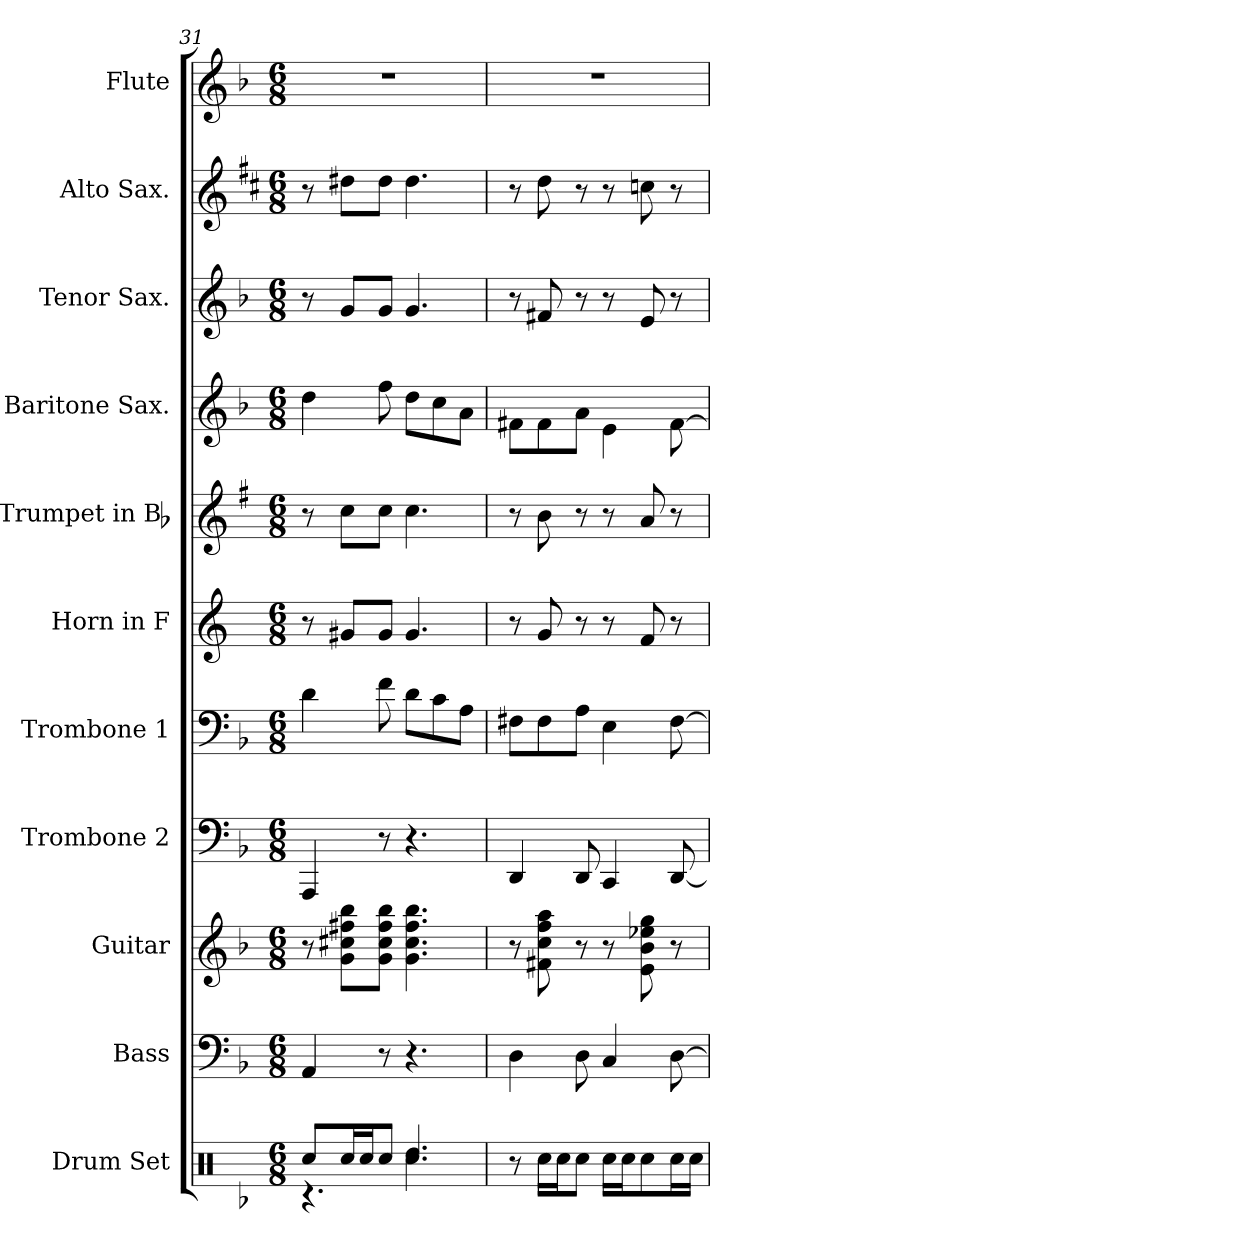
**kern	**kern	**kern	**kern	**kern	**kern	**kern	**kern	**kern	**kern	**kern
*part11	*part10	*part9	*part8	*part7	*part6	*part5	*part4	*part3	*part2	*part1
*staff11	*staff10	*staff9	*staff8	*staff7	*staff6	*staff5	*staff4	*staff3	*staff2	*staff1
*I"Drum Set	*I"Bass	*I"Guitar	*I"Trombone 2	*I"Trombone 1	*I"Horn in F	*I"Trumpet in Bb	*I"Baritone Sax.	*I"Tenor Sax.	*I"Alto Sax.	*I"Flute
*I'D. S.	*I'Bass	*I'Gtr.	*I'Tbn. 2	*I'Tbn. 1	*I'Hn.	*	*I'B. Sx.	*I'T. Sx.	*I'A. Sx.	*I'Fl.
*clefX	*clefF4	*clefG2	*clefF4	*clefF4	*clefG2	*clefG2	*clefG2	*clefG2	*clefG2	*clefG2
*	*ITrd7c12	*ITrd7c12	*	*	*ITrd4c7	*ITrd1c2	*ITrd12c21	*ITrd8c14	*ITrd5c9	*
*k[b-]	*k[b-]	*k[b-]	*k[b-]	*k[b-]	*k[b-]	*k[b-]	*k[b-]	*k[b-]	*k[b-]	*k[b-]
*F:	*F:	*F:	*F:	*F:	*F:	*F:	*F:	*F:	*F:	*F:
*M6/8	*M6/8	*M6/8	*M6/8	*M6/8	*M6/8	*M6/8	*M6/8	*M6/8	*M6/8	*M6/8
=31	=31	=31	=31	=31	=31	=31	=31	=31	=31	=31
!LO:N:head=solid	!	!	!	!	!	!	!	!	!	!
*^	*	*	*	*	*	*	*	*	*	*
8Rcc/L	4.rc	4AAA/	8r	4AAA/	4d\	8r	8r	4d\	8r	8r	2.r
!LO:N:head=solid	!	!	!	!	!	!	!	!	!	!	!
16Rcc/L	.	.	8G\ 8c#X\ 8f#X\ 8b-\L	.	.	8c#X/L	8b-\L	.	8G/L	8f#X\L	.
!LO:N:head=solid	!	!	!	!	!	!	!	!	!	!	!
16Rcc/J	.	.	.	.	.	.	.	.	.	.	.
!LO:N:head=solid	!	!	!	!	!	!	!	!	!	!	!
8Rcc/J	.	8r	8G\ 8c#\ 8f#\ 8b-\J	8r	8f\	8c#/J	8b-\J	8f\	8G/J	8f#\J	.
4.Rcc/	4.Rdd\	4.r	4.G\ 4.c#\ 4.f#\ 4.b-\	4.r	8d\L	4.c#/	4.b-\	8d\L	4.G/	4.f#\	.
.	.	.	.	.	8c\	.	.	8c\	.	.	.
.	.	.	.	.	8A\J	.	.	8A\J	.	.	.
*v	*v	*	*	*	*	*	*	*	*	*	*
!!LO:PB:g=z
=32	=32	=32	=32	=32	=32	=32	=32	=32	=32	=32
8r	4DD\	8r	4DD/	8F#X\L	8r	8r	8F#X\L	8r	8r	2.r
!LO:N:head=solid	!	!	!	!	!	!	!	!	!	!
16Rcc\LL	.	8F#X\ 8c\ 8f\ 8a\	.	8F#\	8c/	8a\	8F#\	8F#X/	8f\	.
!LO:N:head=solid	!	!	!	!	!	!	!	!	!	!
16Rcc\J	.	.	.	.	.	.	.	.	.	.
!LO:N:head=solid	!	!	!	!	!	!	!	!	!	!
8Rcc\J	8DD\	8r	8DD/	8A\J	8r	8r	8A\J	8r	8r	.
!LO:N:head=solid	!	!	!	!	!	!	!	!	!	!
16Rcc\LL	4CC/	8r	4CC/	4E\	8r	8r	4E\	8r	8r	.
!LO:N:head=solid	!	!	!	!	!	!	!	!	!	!
16Rcc\J	.	.	.	.	.	.	.	.	.	.
!LO:N:head=solid	!	!	!	!	!	!	!	!	!	!
8Rcc\	.	8E\ 8B-\ 8e-X\ 8g\	.	.	8B-/	8g/	.	8E/	8e-X\	.
!LO:N:head=solid	!	!	!	!	!	!	!	!	!	!
16Rcc\L	[8DD\	8r	[8DD/	[8F#\	8r	8r	[8F#\	8r	8r	.
!LO:N:head=solid	!	!	!	!	!	!	!	!	!	!
16Rcc\JJ	.	.	.	.	.	.	.	.	.	.
=	=	=	=	=	=	=	=	=	=	=
*-	*-	*-	*-	*-	*-	*-	*-	*-	*-	*-
